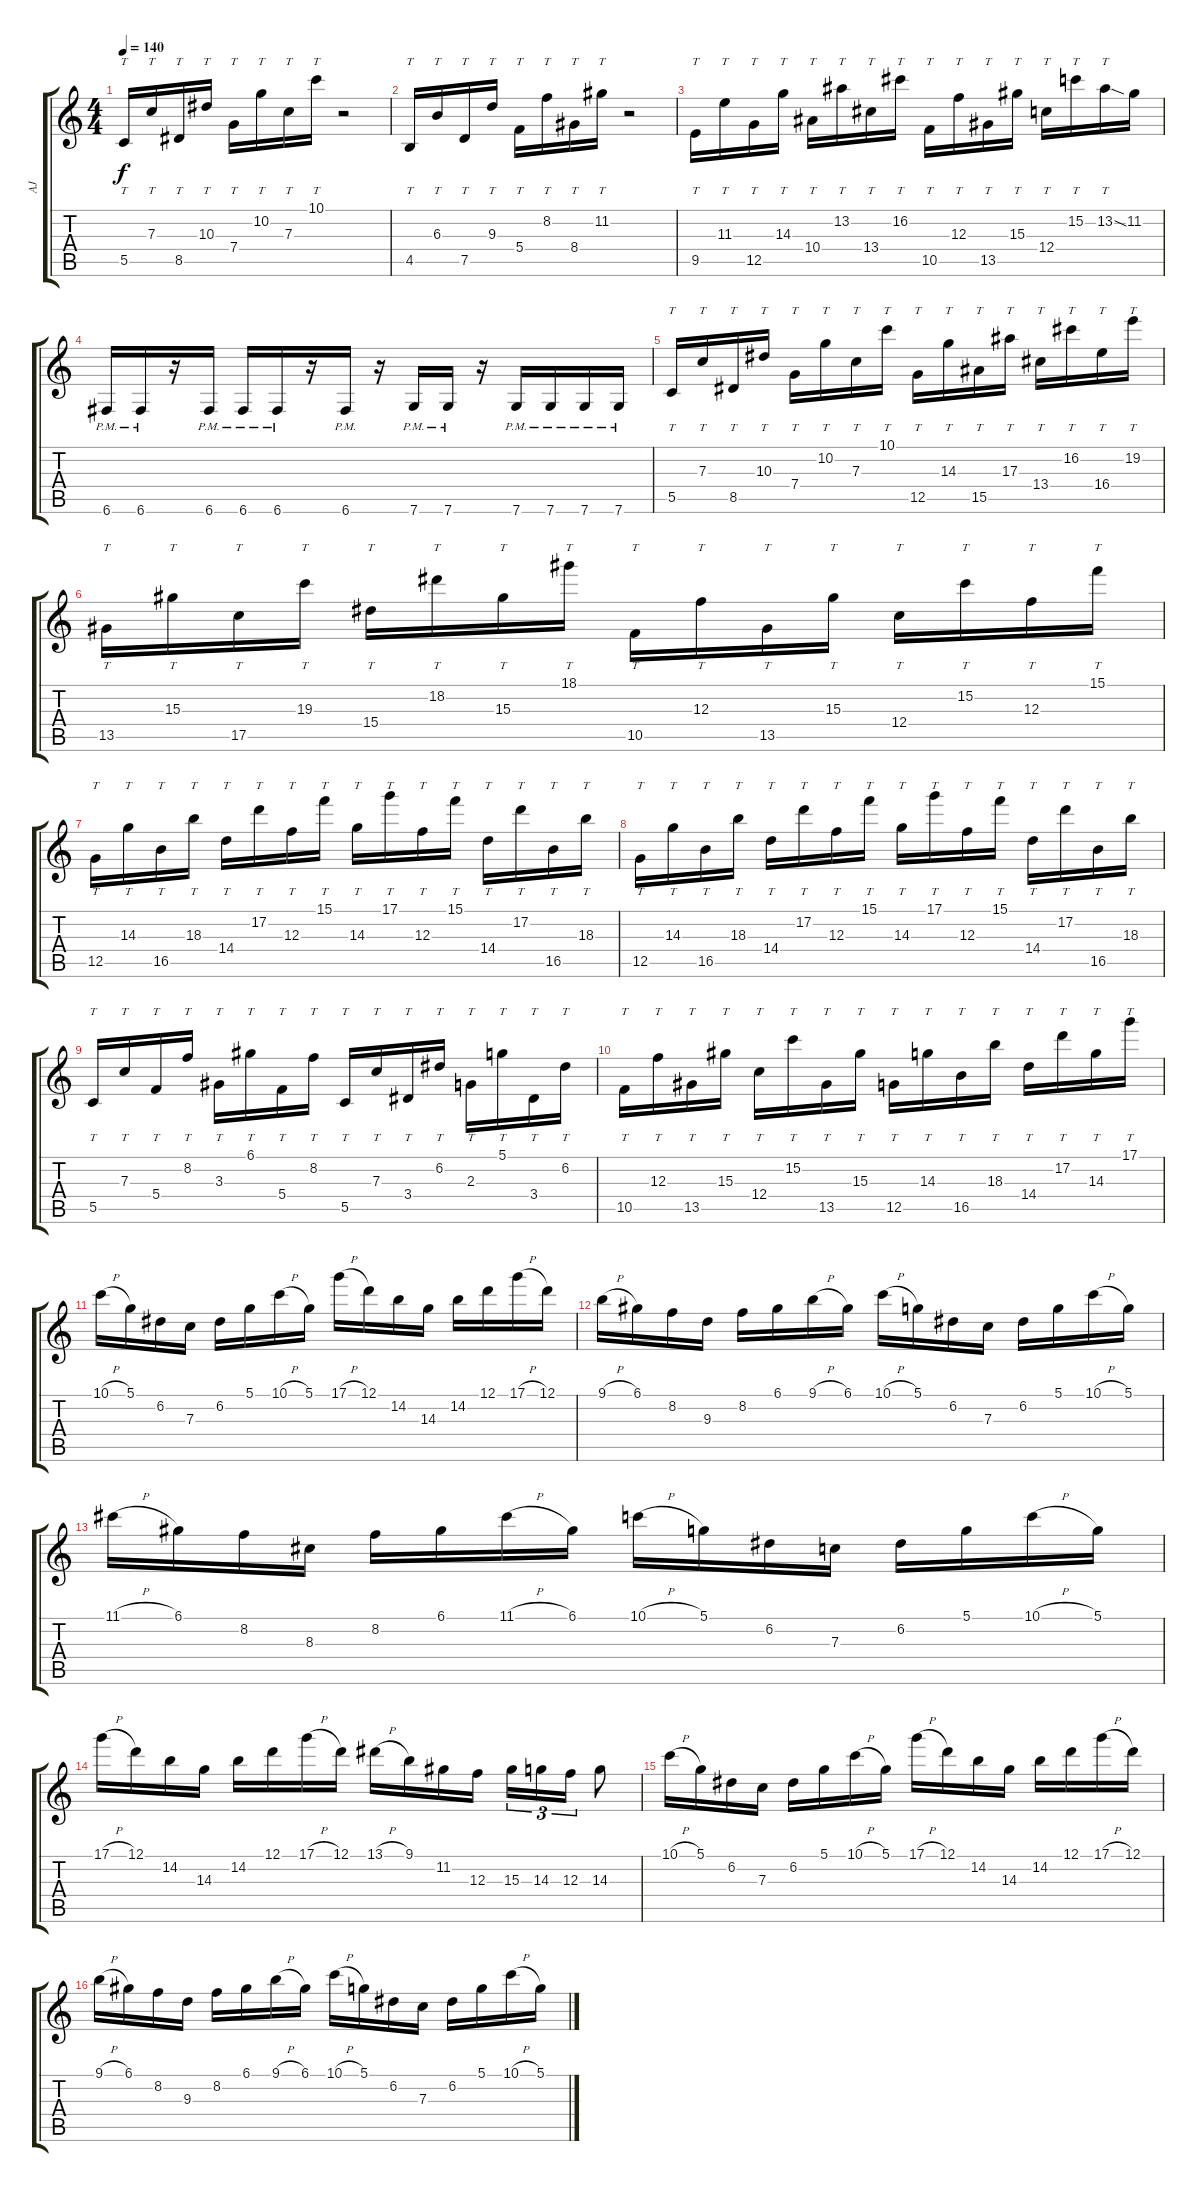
\track ("AJ" "AJ") {instrument overdrivenguitar}
\staff {score tabs}
\tuning (D4 A3 F3 C3 G2 C2) {hide}
\ts (4 4)
\tempo 140
\clef g2
\ks c
5.5.16{tt dy f balance 8 instrument distortionguitar} 7.3.16{tt} 8.5.16{tt} 10.3.16{tt} 7.4.16{tt} 10.2.16{tt} 7.3.16{tt} 10.1.16{tt} r.2 |
4.5.16{tt} 6.3.16{tt} 7.5.16{tt} 9.3.16{tt} 5.4.16{tt} 8.2.16{tt} 8.4.16{tt} 11.2.16{tt} r.2 |
9.5.16{tt} 11.3.16{tt} 12.5.16{tt} 14.3.16{tt} 10.4.16{tt} 13.2.16{tt} 13.4.16{tt} 16.2.16{tt} 10.5.16{tt} 12.3.16{tt} 13.5.16{tt} 15.3.16{tt} 12.4.16{tt} 15.2.16{tt} 13.2{sod}.16{tt} 11.2.16 |
6.6{pm}.16 6.6{pm}.16 r.16 6.6{pm}.16 6.6{pm}.16 6.6{pm}.16 r.16 6.6{pm}.16 r.16 7.6{pm}.16 7.6{pm}.16 r.16 7.6{pm}.16 7.6{pm}.16 7.6{pm}.16 7.6{pm}.16 |
5.5.16{tt balance 8} 7.3.16{tt} 8.5.16{tt} 10.3.16{tt} 7.4.16{tt} 10.2.16{tt} 7.3.16{tt} 10.1.16{tt} 12.5.16{tt} 14.3.16{tt} 15.5.16{tt} 17.3.16{tt} 13.4.16{tt} 16.2.16{tt} 16.4.16{tt} 19.2.16{tt} |
13.5.16{tt} 15.3.16{tt} 17.5.16{tt} 19.3.16{tt} 15.4.16{tt} 18.2.16{tt} 15.3.16{tt} 18.1.16{tt} 10.5.16{tt} 12.3.16{tt} 13.5.16{tt} 15.3.16{tt} 12.4.16{tt} 15.2.16{tt} 12.3.16{tt} 15.1.16{tt} |
12.5.16{tt} 14.3.16{tt} 16.5.16{tt} 18.3.16{tt} 14.4.16{tt} 17.2.16{tt} 12.3.16{tt} 15.1.16{tt} 14.3.16{tt} 17.1.16{tt} 12.3.16{tt} 15.1.16{tt} 14.4.16{tt} 17.2.16{tt} 16.5.16{tt} 18.3.16{tt} |
12.5.16{tt} 14.3.16{tt} 16.5.16{tt} 18.3.16{tt} 14.4.16{tt} 17.2.16{tt} 12.3.16{tt} 15.1.16{tt} 14.3.16{tt} 17.1.16{tt} 12.3.16{tt} 15.1.16{tt} 14.4.16{tt} 17.2.16{tt} 16.5.16{tt} 18.3.16{tt} |
5.5.16{tt} 7.3.16{tt} 5.4.16{tt} 8.2.16{tt} 3.3.16{tt} 6.1.16{tt} 5.4.16{tt} 8.2.16{tt} 5.5.16{tt} 7.3.16{tt} 3.4.16{tt} 6.2.16{tt} 2.3.16{tt} 5.1.16{tt} 3.4.16{tt} 6.2.16{tt} |
10.5.16{tt} 12.3.16{tt} 13.5.16{tt} 15.3.16{tt} 12.4.16{tt} 15.2.16{tt} 13.5.16{tt} 15.3.16{tt} 12.5.16{tt} 14.3.16{tt} 16.5.16{tt} 18.3.16{tt} 14.4.16{tt} 17.2.16{tt} 14.3.16{tt} 17.1.16{tt} |
10.1{h}.16 5.1.16 6.2.16 7.3.16 6.2.16 5.1.16 10.1{h}.16 5.1.16 17.1{h}.16 12.1.16 14.2.16 14.3.16 14.2.16 12.1.16 17.1{h}.16 12.1.16 |
9.1{h}.16 6.1.16 8.2.16 9.3.16 8.2.16 6.1.16 9.1{h}.16 6.1.16 10.1{h}.16 5.1.16 6.2.16 7.3.16 6.2.16 5.1.16 10.1{h}.16 5.1.16 |
11.1{h}.16 6.1.16 8.2.16 8.3.16 8.2.16 6.1.16 11.1{h}.16 6.1.16 10.1{h}.16 5.1.16 6.2.16 7.3.16 6.2.16 5.1.16 10.1{h}.16 5.1.16 |
17.1{h}.16 12.1.16 14.2.16 14.3.16 14.2.16 12.1.16 17.1{h}.16 12.1.16 13.1{h}.16 9.1.16 11.2.16 12.3.16 15.3.16{tu (3 2)} 14.3.16{tu (3 2)} 12.3.16{tu (3 2)} 14.3.8 |
10.1{h}.16 5.1.16 6.2.16 7.3.16 6.2.16 5.1.16 10.1{h}.16 5.1.16 17.1{h}.16 12.1.16 14.2.16 14.3.16 14.2.16 12.1.16 17.1{h}.16 12.1.16 |
9.1{h}.16 6.1.16 8.2.16 9.3.16 8.2.16 6.1.16 9.1{h}.16 6.1.16 10.1{h}.16 5.1.16 6.2.16 7.3.16 6.2.16 5.1.16 10.1{h}.16 5.1.16
